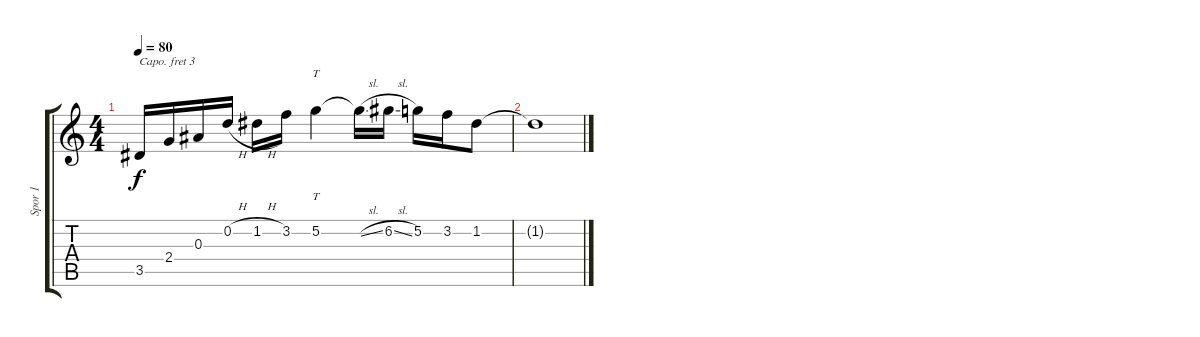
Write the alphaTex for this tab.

\track ("Spor 1" "Spor 1") {instrument acousticguitarsteel}
\staff {score tabs}
\capo 3
\tuning (E4 B3 G3 D3 A2 E2) {hide}
\ts (4 4)
\tempo 80
\clef g2
\ks c
3.5.16{dy f} 2.4.16 0.3.16 0.2{h}.16 1.2{h}.16 3.2.16 5.2.4{tt} 5.2{sl t}.16 6.2{sl}.16 5.2.16 3.2.16 1.2.8 |
1.2{t}.1
